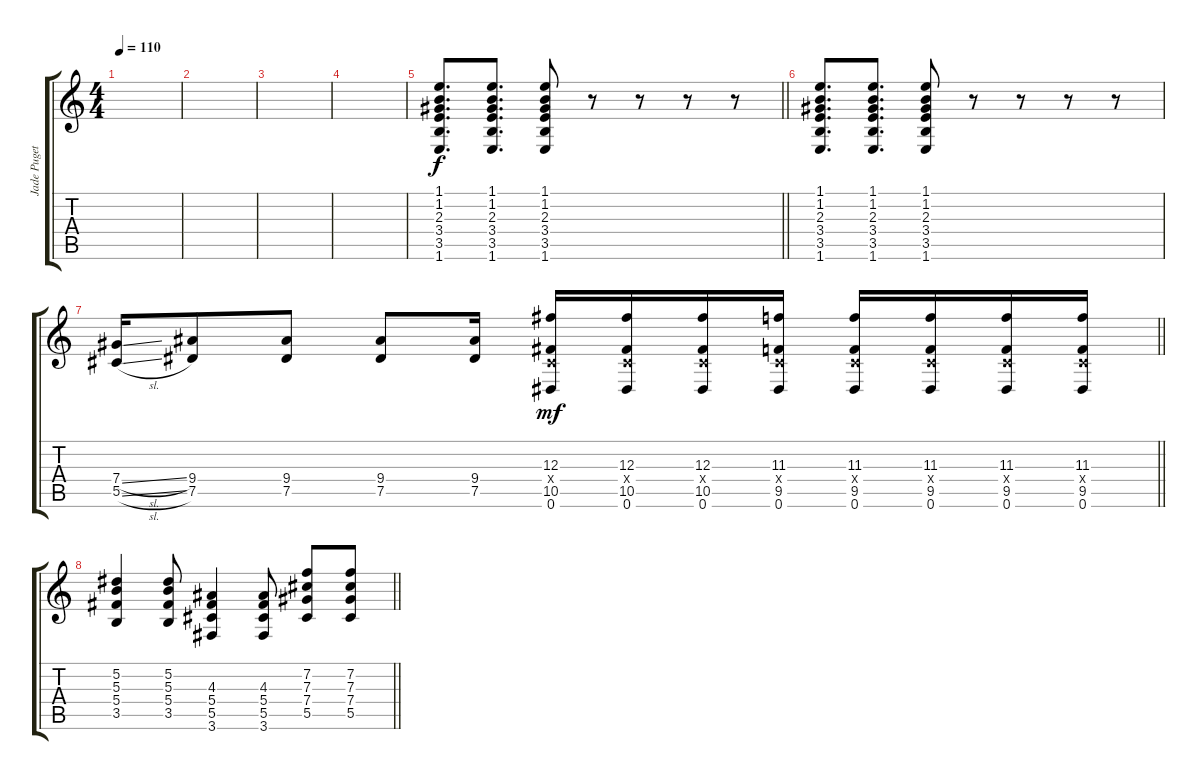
\track ("Jade Puget (Overdrive)" "Jade Puget") {instrument overdrivenguitar}
\staff {score tabs}
\tuning (Eb4 Bb3 Gb3 Db3 Ab2 Eb2) {hide}
\ts (4 4)
\tempo 110
\clef g2
\ks c
|
|
|
|
\barLineRight lightlight
(1.1 1.2 2.3 3.4 3.5 1.6).8{d dy f} (1.1 1.2 2.3 3.4 3.5 1.6).8{d} (1.1 1.2 2.3 3.4 3.5 1.6).8 r.8 r.8 r.8 r.8 |
(1.1 1.2 2.3 3.4 3.5 1.6).8{d} (1.1 1.2 2.3 3.4 3.5 1.6).8{d} (1.1 1.2 2.3 3.4 3.5 1.6).8 r.8 r.8 r.8 r.8 |
\barLineRight lightlight
(7.4{sl} 5.5{sl}).16 (9.4 7.5).8 (9.4 7.5).8 (9.4 7.5).8 (9.4 7.5).16 (12.3 0.4{x} 10.5 0.6).16{dy mf} (12.3 0.4{x} 10.5 0.6).16 (12.3 0.4{x} 10.5 0.6).16 (11.3 0.4{x} 9.5 0.6).16 (11.3 0.4{x} 9.5 0.6).16 (11.3 0.4{x} 9.5 0.6).16 (11.3 0.4{x} 9.5 0.6).16 (11.3 0.4{x} 9.5 0.6).16 |
\barLineRight lightlight
(5.2 5.3 5.4 3.5).4 (5.2 5.3 5.4 3.5).8 (4.3 5.4 5.5 3.6).4 (4.3 5.4 5.5 3.6).8 (7.2 7.3 7.4 5.5).8 (7.2 7.3 7.4 5.5).8
